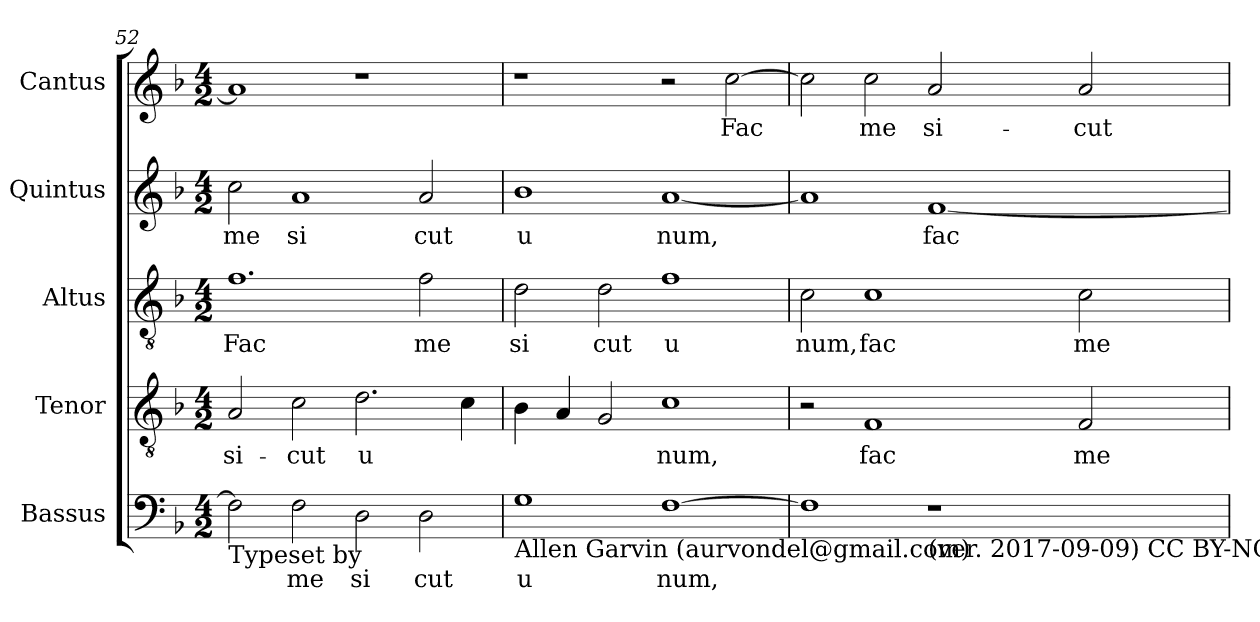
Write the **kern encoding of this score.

**kern	**text	**kern	**text	**kern	**text	**kern	**text	**kern	**text
*part5	*part5	*part4	*part4	*part3	*part3	*part2	*part2	*part1	*part1
*staff5	*staff5	*staff4	*staff4	*staff3	*staff3	*staff2	*staff2	*staff1	*staff1
*I"Bassus	*	*I"Tenor	*	*I"Altus	*	*I"Quintus	*	*I"Cantus	*
*clefF4	*	*clefGv2	*	*clefGv2	*	*clefG2	*	*clefG2	*
*k[b-]	*	*k[b-]	*	*k[b-]	*	*k[b-]	*	*k[b-]	*
*F:	*	*F:	*	*F:	*	*F:	*	*F:	*
*M4/2	*	*M4/2	*	*M4/2	*	*M4/2	*	*M4/2	*
=52	=52	=52	=52	=52	=52	=52	=52	=52	=52
!LO:TX:b:t=Typeset by	!	!	!	!	!	!	!	!	!
!	!LO:LY:b:cj	!	!LO:LY:b:cj	!	!LO:LY:b:cj	!	!LO:LY:b:cj	!	!LO:LY:b:cj
2F\]	.	2A/	si-	1.f	Fac	2cc\	me	1a]	.
!	!LO:LY:b:cj	!	!LO:LY:b:cj	!	!	!	!LO:LY:b:cj	!	!
2F\	me	2c\	-cut	.	.	1a	si	.	.
!	!LO:LY:b:cj	!	!LO:LY:b:cj	!	!	!	!	!	!
2D\	si	2.d\	u-	.	.	.	.	1r	.
!	!LO:LY:b:cj	!	!	!	!LO:LY:b:cj	!	!LO:LY:b:cj	!	!
2D\	cut	.	.	2f\	me	2a/	cut	.	.
!	!	!	!LO:LY:b:cj	!	!	!	!	!	!
.	.	4c\	--	.	.	.	.	.	.
=53	=53	=53	=53	=53	=53	=53	=53	=53	=53
!LO:TX:b:t=Allen Garvin (aurvondel@gmail.com)	!	!	!	!	!	!	!	!	!
!	!LO:LY:b:cj	!	!LO:LY:b:cj	!	!LO:LY:b:cj	!	!LO:LY:b:cj	!	!
1G	u	4B-\	--	2d\	si	1b-	u	1r	.
!	!	!	!LO:LY:b:cj	!	!	!	!	!	!
.	.	4A/	--	.	.	.	.	.	.
!	!	!	!LO:LY:b:cj	!	!LO:LY:b:cj	!	!	!	!
.	.	2G/	--	2d\	cut	.	.	.	.
!	!LO:LY:b:cj	!	!LO:LY:b:cj	!	!LO:LY:b:cj	!	!LO:LY:b:cj	!	!
[>1F	num,	1c	-num,	1f	u	[<1a	num,	2r	.
!	!	!	!	!	!	!	!	!	!LO:LY:b:cj
.	.	.	.	.	.	.	.	[>2cc\	Fac
=54	=54	=54	=54	=54	=54	=54	=54	=54	=54
!	!	!	!	!	!LO:LY:b:cj	!	!LO:LY:b:cj	!	!LO:LY:b:cj
1F]	.	2r	.	2c\	num,	1a]	.	2cc\]	.
!	!	!	!LO:LY:b:cj	!	!LO:LY:b:cj	!	!	!	!LO:LY:b:cj
.	.	1F	fac	1c	fac	.	.	2cc\	me
!LO:TX:b:t=(ver. 2017-09-09) CC BY-NC	!	!	!	!	!	!	!	!	!
!	!	!	!	!	!	!	!LO:LY:b:cj	!	!LO:LY:b:cj
1r	.	.	.	.	.	[<1f	fac	2a/	si-
!	!	!	!LO:LY:b:cj	!	!LO:LY:b:cj	!	!	!	!LO:LY:b:cj
.	.	2F/	me	2c\	me	.	.	2a/	-cut
=	=	=	=	=	=	=	=	=	=
*-	*-	*-	*-	*-	*-	*-	*-	*-	*-
